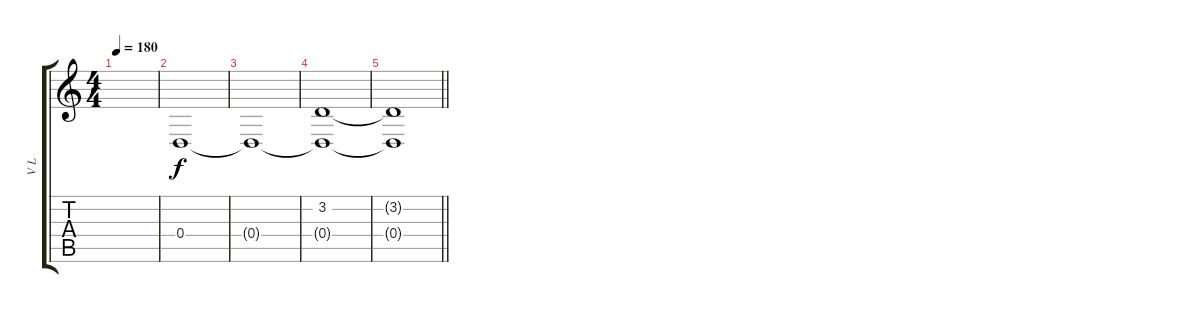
\track ("V L" "V L") {instrument stringensemble1}
\staff {score tabs}
\tuning (E4 B3 G3 D3 A2 D2) {hide}
\ts (4 4)
\tempo 180
\clef g2
\ks c
|
0.4.1 |
0.4{t}.1 |
(3.2 0.4{t}).1 |
\barLineRight lightlight
(3.2{t} 0.4{t}).1
